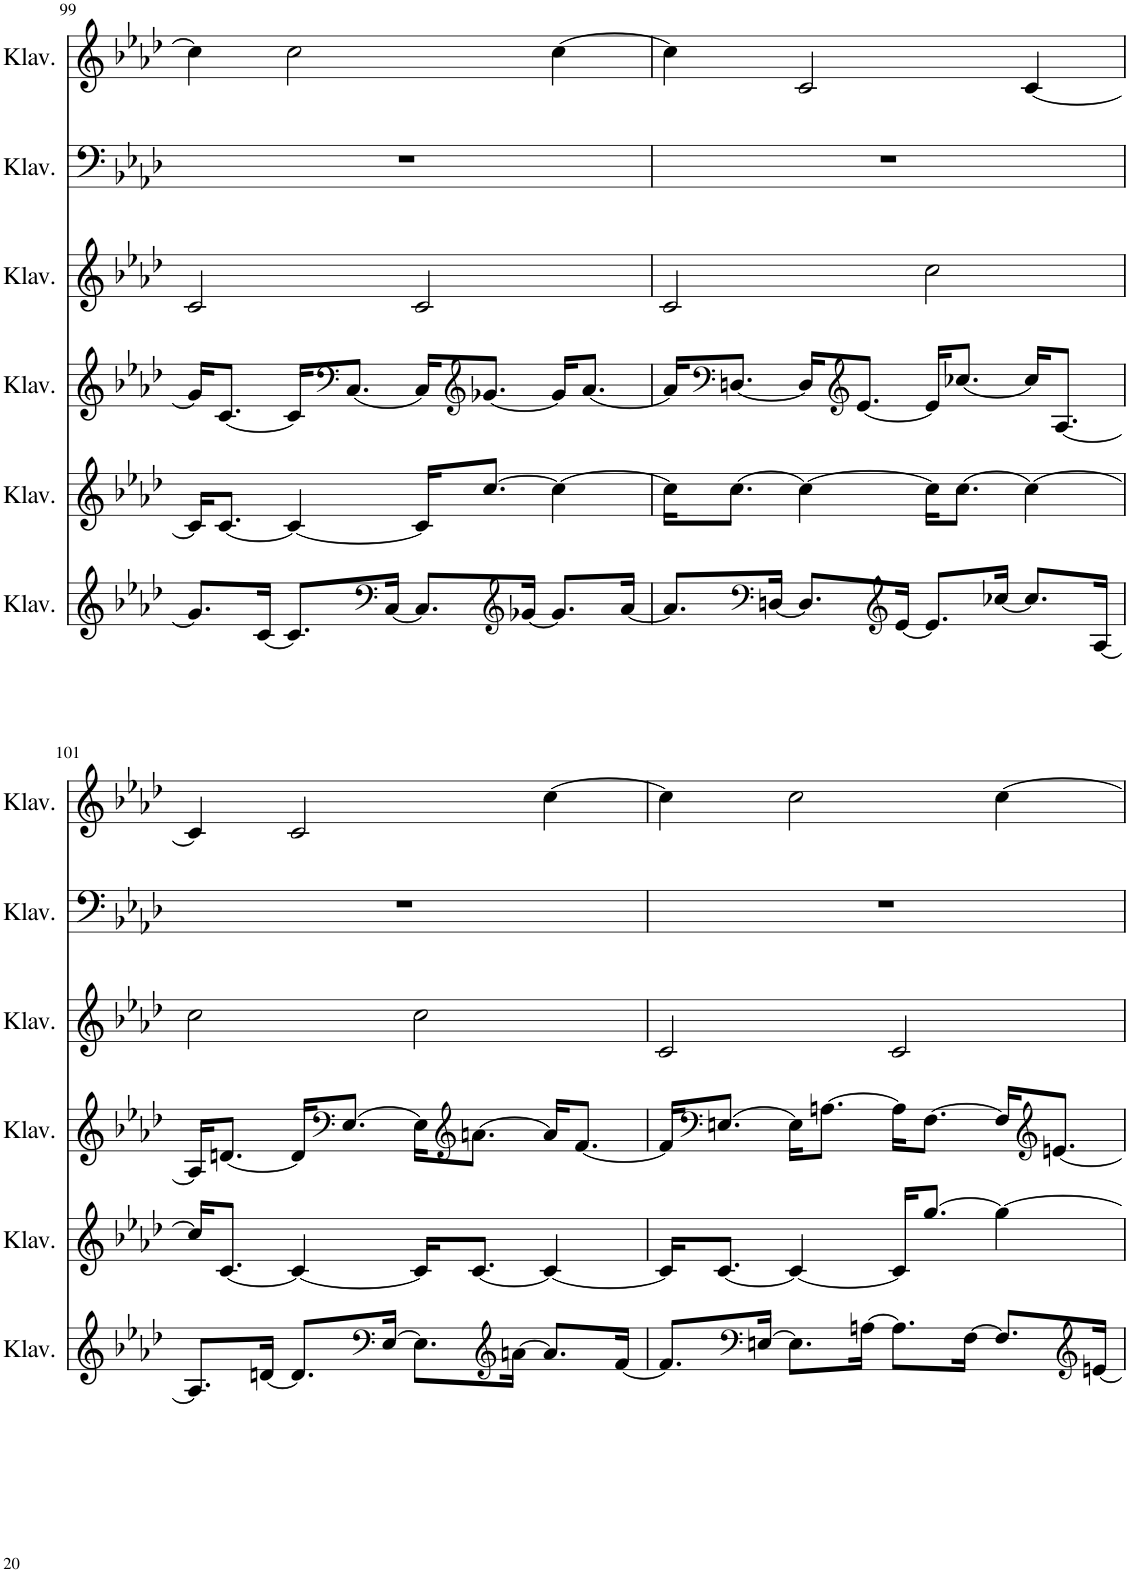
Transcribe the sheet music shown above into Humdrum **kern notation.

**kern	**kern	**kern	**kern	**kern	**kern
*part6	*part5	*part4	*part3	*part2	*part1
*staff6	*staff5	*staff4	*staff3	*staff2	*staff1
*I"Klavier	*I"Klavier	*I"Klavier	*I"Klavier	*I"Klavier	*I"Klavier
*I'Klav.	*I'Klav.	*I'Klav.	*I'Klav.	*I'Klav.	*I'Klav.
!!LO:PB:g=z
*clefG2	*clefG2	*clefG2	*clefG2	*clefF4	*clefG2
*k[b-e-a-d-]	*k[b-e-a-d-]	*k[b-e-a-d-]	*k[b-e-a-d-]	*k[b-e-a-d-]	*k[b-e-a-d-]
*M4/4	*M4/4	*M4/4	*M4/4	*M4/4	*M4/4
=99	=99	=99	=99	=99	=99
8.g/L]	16c/KL]	16g/KL]	2c/	1r	4cc\]
.	[8.c/J	[8.c/J	.	.	.
[16c/Jk	.	.	.	.	.
8.c/L]	4c/_	16c/KL]	.	.	2cc\
*	*	*clefF4	*	*	*
.	.	[8.C/J	.	.	.
*clefF4	*	*	*	*	*
[16C/Jk	.	.	.	.	.
8.C/L]	16c/KL]	16C/KL]	2c/	.	.
*	*	*clefG2	*	*	*
.	[8.cc/J	[8.g-X/J	.	.	.
*clefG2	*	*	*	*	*
[16g-X/Jk	.	.	.	.	.
8.g-/L]	4cc\_	16g-/KL]	.	.	[4cc\
.	.	[8.a-/J	.	.	.
[16a-/Jk	.	.	.	.	.
=100	=100	=100	=100	=100	=100
8.a-/L]	16cc\KL]	16a-/KL]	2c/	1r	4cc\]
*	*	*clefF4	*	*	*
.	[8.cc\J	[8.Dn/J	.	.	.
*clefF4	*	*	*	*	*
[16Dn/Jk	.	.	.	.	.
8.D/L]	4cc\_	16D/KL]	.	.	2c/
*	*	*clefG2	*	*	*
.	.	[8.e-/J	.	.	.
*clefG2	*	*	*	*	*
[16e-/Jk	.	.	.	.	.
8.e-/L]	16cc\KL]	16e-/KL]	2cc\	.	.
.	[8.cc\J	[8.cc-X/J	.	.	.
[16cc-X/Jk	.	.	.	.	.
8.cc-/L]	4cc\_	16cc-/KL]	.	.	[4c/
.	.	[8.A-/J	.	.	.
[16A-/Jk	.	.	.	.	.
!!LO:LB:g=z
=101	=101	=101	=101	=101	=101
8.A-/L]	16cc/KL]	16A-/KL]	2cc\	1r	4c/]
.	[8.c/J	[8.dn/J	.	.	.
[16dn/Jk	.	.	.	.	.
8.d/L]	4c/_	16d/KL]	.	.	2c/
*	*	*clefF4	*	*	*
.	.	[8.E-/J	.	.	.
*clefF4	*	*	*	*	*
[16E-/Jk	.	.	.	.	.
8.E-\L]	16c/KL]	16E-\KL]	2cc\	.	.
*	*	*clefG2	*	*	*
.	[8.c/J	[8.an\J	.	.	.
*clefG2	*	*	*	*	*
[16an\Jk	.	.	.	.	.
8.a/L]	4c/_	16a/KL]	.	.	[4cc\
.	.	[8.f/J	.	.	.
[16f/Jk	.	.	.	.	.
=102	=102	=102	=102	=102	=102
8.f/L]	16c/KL]	16f/KL]	2c/	1r	4cc\]
*	*	*clefF4	*	*	*
.	[8.c/J	[8.En/J	.	.	.
*clefF4	*	*	*	*	*
[16En/Jk	.	.	.	.	.
8.E\L]	4c/_	16E\KL]	.	.	2cc\
.	.	[8.An\J	.	.	.
[16An\Jk	.	.	.	.	.
8.A\L]	16c/KL]	16A\KL]	2c/	.	.
.	[8.gg/J	[8.F\J	.	.	.
[16F\Jk	.	.	.	.	.
8.F/L]	4gg\_	16F/KL]	.	.	[4cc\
*	*	*clefG2	*	*	*
.	.	[8.en/J	.	.	.
*clefG2	*	*	*	*	*
[16en/Jk	.	.	.	.	.
=	=	=	=	=	=
*-	*-	*-	*-	*-	*-
